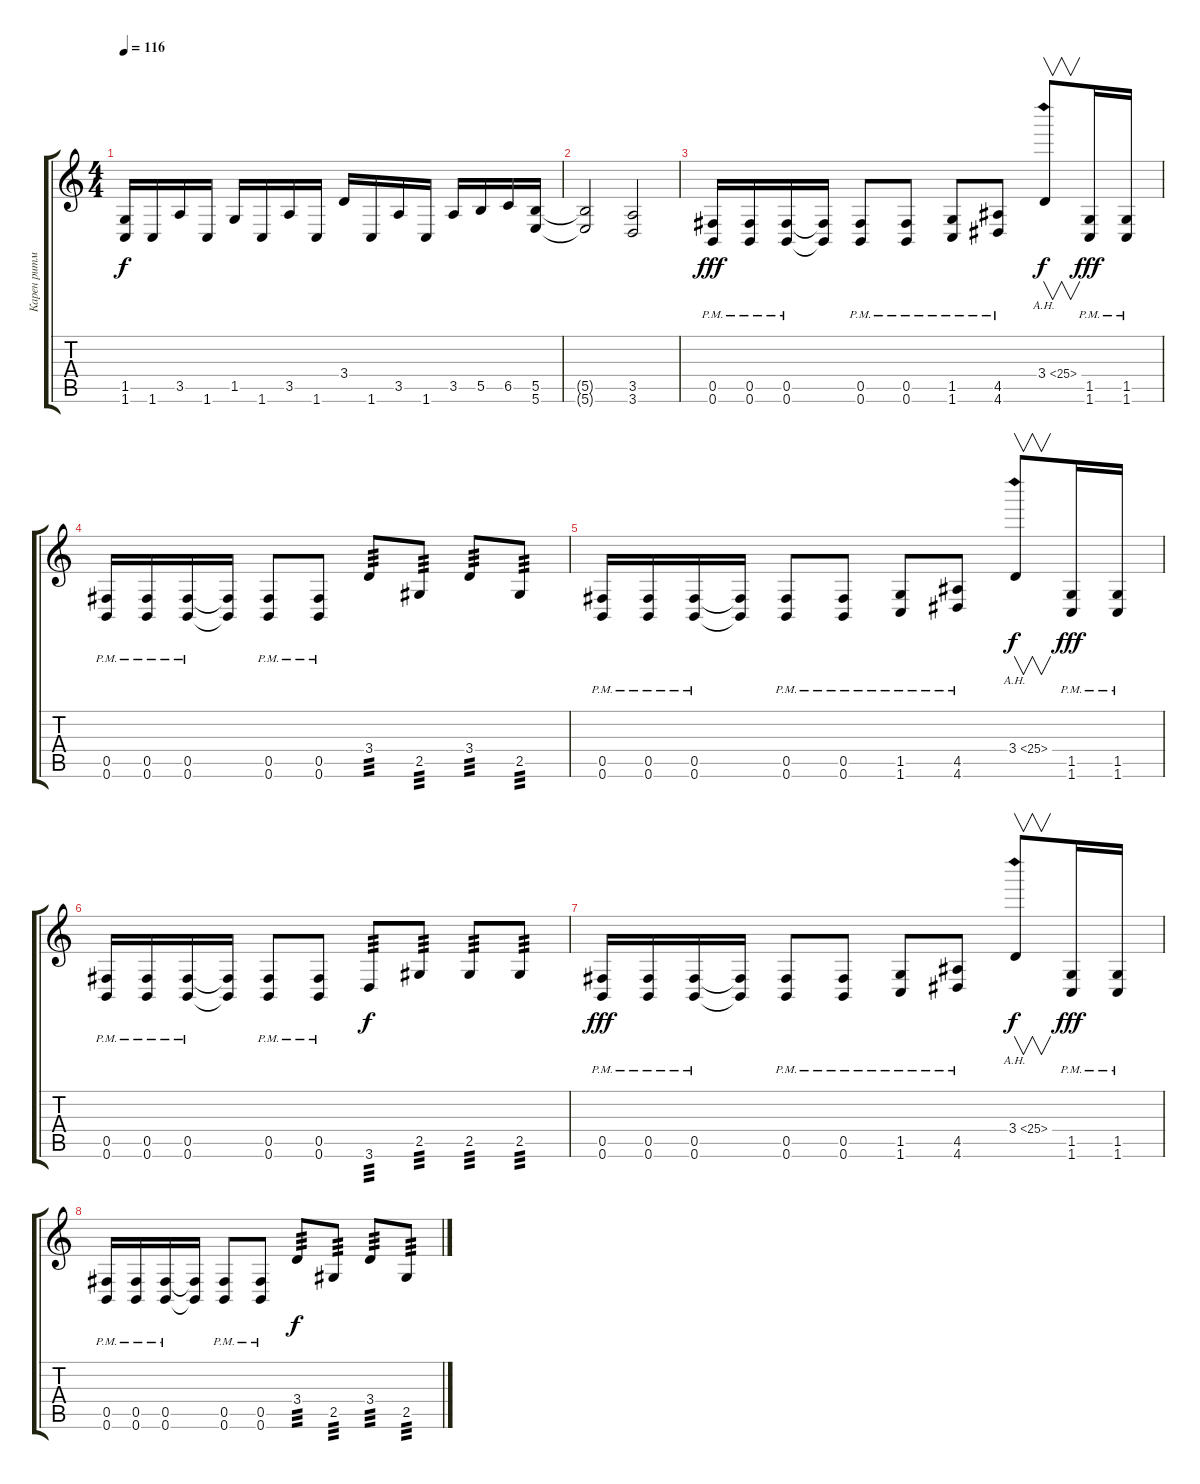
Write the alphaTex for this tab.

\track ("Карен ритм" "Карен ритм") {instrument overdrivenguitar}
\staff {score tabs}
\tuning (Db4 Ab3 E3 B2 Gb2 B1) {hide}
\ts (4 4)
\tempo 116
\clef g2
\ks c
(1.5{t} 1.6{t}).16{dy f} 1.6.16 3.5.16 1.6.16 1.5.16 1.6.16 3.5.16 1.6.16 3.4.16 1.6.16 3.5.16 1.6.16 3.5.16 5.5.16 6.5.16 (5.5 5.6).16 |
(5.5{t} 5.6{t}).2 (3.5 3.6).2 |
(0.5{pm} 0.6{pm}).16{dy fff} (0.5{pm} 0.6{pm}).16 (0.5{pm} 0.6{pm}).16 (0.5{t} 0.6{t}).16 (0.5{pm} 0.6{pm}).8 (0.5{pm} 0.6{pm}).8 (1.5{pm} 1.6{pm}).8 (4.5{pm} 4.6{pm}).8 3.4{ah 22}.8{v dy f} (1.5{pm} 1.6{pm}).16{dy fff} (1.5{pm} 1.6{pm}).16 |
(0.5{pm} 0.6{pm}).16 (0.5{pm} 0.6{pm}).16 (0.5{pm} 0.6{pm}).16 (0.5{t} 0.6{t}).16 (0.5{pm} 0.6{pm}).8 (0.5{pm} 0.6{pm}).8 3.4.8{tp 3} 2.5.8{tp 3} 3.4.8{tp 3} 2.5.8{tp 3} |
(0.5{pm} 0.6{pm}).16 (0.5{pm} 0.6{pm}).16 (0.5{pm} 0.6{pm}).16 (0.5{t} 0.6{t}).16 (0.5{pm} 0.6{pm}).8 (0.5{pm} 0.6{pm}).8 (1.5{pm} 1.6{pm}).8 (4.5{pm} 4.6{pm}).8 3.4{ah 22}.8{v dy f} (1.5{pm} 1.6{pm}).16{dy fff} (1.5{pm} 1.6{pm}).16 |
(0.5{pm} 0.6{pm}).16 (0.5{pm} 0.6{pm}).16 (0.5{pm} 0.6{pm}).16 (0.5{t} 0.6{t}).16 (0.5{pm} 0.6{pm}).8 (0.5{pm} 0.6{pm}).8 3.6.8{tp 3 dy f} 2.5.8{tp 3} 2.5.8{tp 3} 2.5.8{tp 3} |
(0.5{pm} 0.6{pm}).16{dy fff} (0.5{pm} 0.6{pm}).16 (0.5{pm} 0.6{pm}).16 (0.5{t} 0.6{t}).16 (0.5{pm} 0.6{pm}).8 (0.5{pm} 0.6{pm}).8 (1.5{pm} 1.6{pm}).8 (4.5{pm} 4.6{pm}).8 3.4{ah 22}.8{v dy f} (1.5{pm} 1.6{pm}).16{dy fff} (1.5{pm} 1.6{pm}).16 |
(0.5{pm} 0.6{pm}).16 (0.5{pm} 0.6{pm}).16 (0.5{pm} 0.6{pm}).16 (0.5{t} 0.6{t}).16 (0.5{pm} 0.6{pm}).8 (0.5{pm} 0.6{pm}).8 3.4.8{tp 3 dy f} 2.5.8{tp 3} 3.4.8{tp 3} 2.5.8{tp 3}
